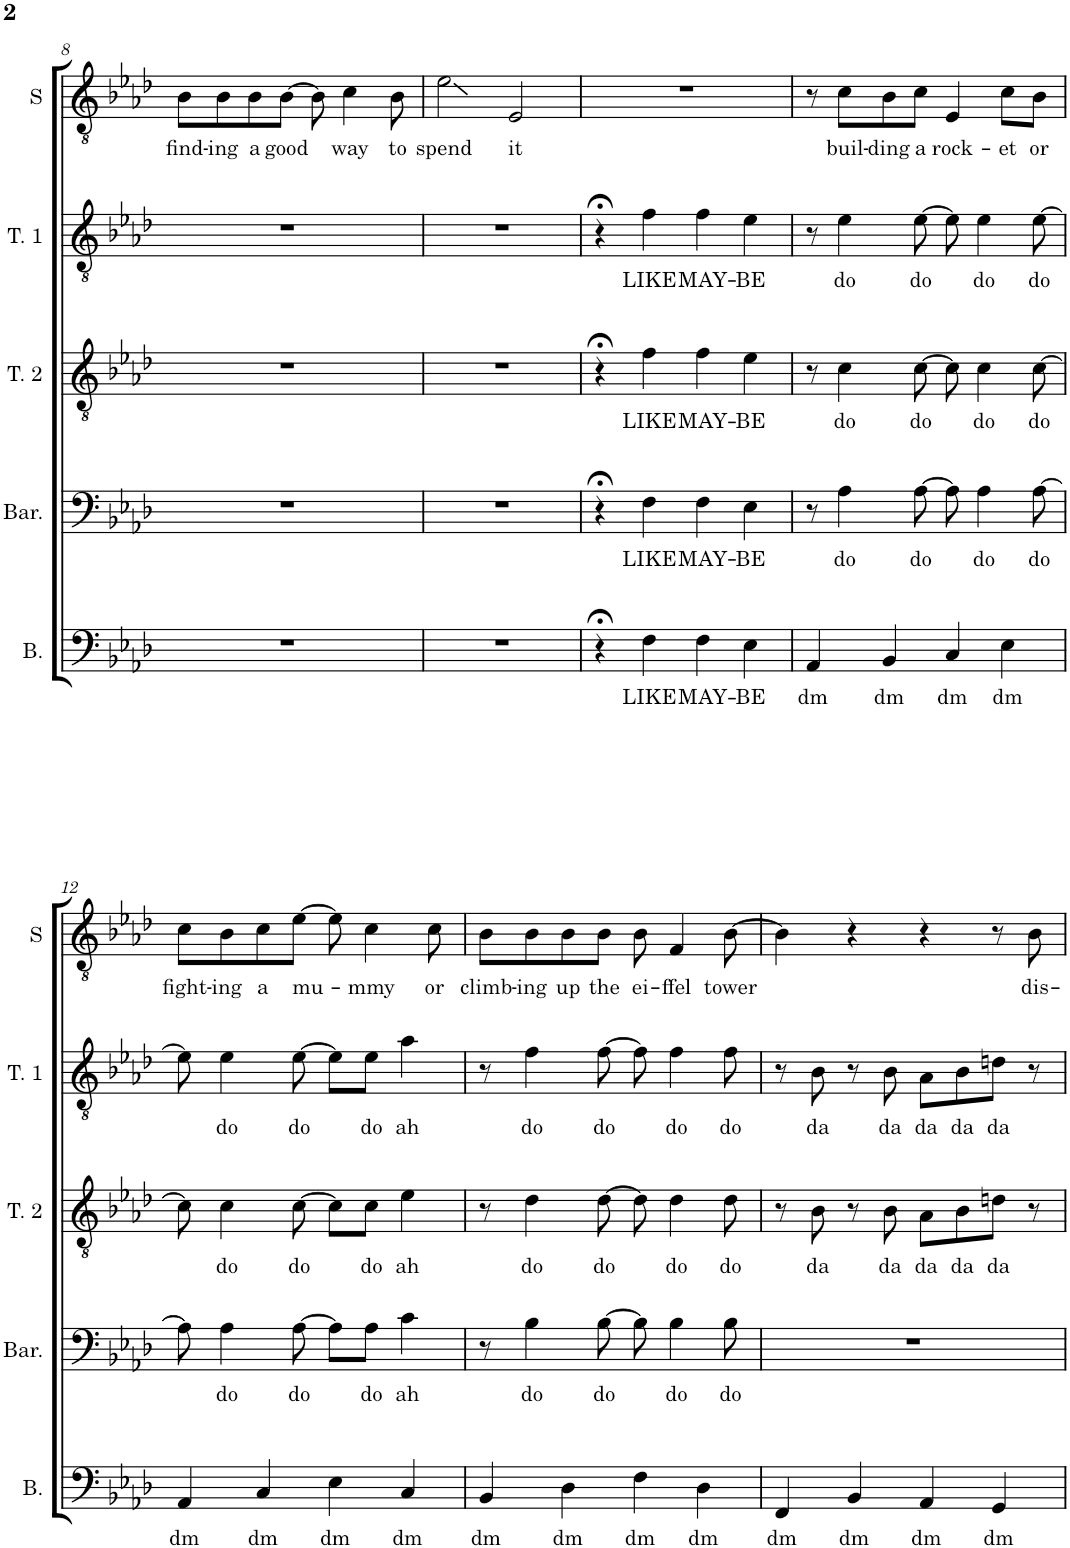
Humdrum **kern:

**kern	**text	**kern	**text	**kern	**text	**kern	**text	**kern	**text
*part5	*part5	*part4	*part4	*part3	*part3	*part2	*part2	*part1	*part1
*staff5	*staff5	*staff4	*staff4	*staff3	*staff3	*staff2	*staff2	*staff1	*staff1
*I"Bass	*	*I"Baritone	*	*I"Tenor 2	*	*I"Tenor 1	*	*I"Solo	*
*I'B.	*	*I'Bar.	*	*I'T. 2	*	*I'T. 1	*	*I'S	*
!!LO:PB:g=z
*clefF4	*	*clefF4	*	*clefGv2	*	*clefGv2	*	*clefGv2	*
*k[b-e-a-d-]	*	*k[b-e-a-d-]	*	*k[b-e-a-d-]	*	*k[b-e-a-d-]	*	*k[b-e-a-d-]	*
*M4/4	*	*M4/4	*	*M4/4	*	*M4/4	*	*M4/4	*
=8	=8	=8	=8	=8	=8	=8	=8	=8	=8
!	!	!	!	!	!	!	!	!	!LO:LY:b
1r	.	1r	.	1r	.	1r	.	8B-\L	find-
!	!	!	!	!	!	!	!	!	!LO:LY:b
.	.	.	.	.	.	.	.	8B-\	-ing
!	!	!	!	!	!	!	!	!	!LO:LY:b
.	.	.	.	.	.	.	.	8B-\	a
!	!	!	!	!	!	!	!	!	!LO:LY:b
.	.	.	.	.	.	.	.	[8B-\J	good
.	.	.	.	.	.	.	.	8B-\]	.
!	!	!	!	!	!	!	!	!	!LO:LY:b
.	.	.	.	.	.	.	.	4c\	way
!	!	!	!	!	!	!	!	!	!LO:LY:b
.	.	.	.	.	.	.	.	8B-\	to
=9	=9	=9	=9	=9	=9	=9	=9	=9	=9
!	!	!	!	!	!	!	!	!	!LO:LY:b
1r	.	1r	.	1r	.	1r	.	2e-\	spend
!	!	!	!	!	!	!	!	!	!LO:LY:b
.	.	.	.	.	.	.	.	2E-/	it
=10	=10	=10	=10	=10	=10	=10	=10	=10	=10
4r;<	.	4r;<	.	4r;<	.	4r;<	.	1r	.
!	!LO:LY:b	!	!LO:LY:b	!	!LO:LY:b	!	!LO:LY:b	!	!
4F\	LIKE	4F\	LIKE	4f\	LIKE	4f\	LIKE	.	.
!	!LO:LY:b	!	!LO:LY:b	!	!LO:LY:b	!	!LO:LY:b	!	!
4F\	MAY-	4F\	MAY-	4f\	MAY-	4f\	MAY-	.	.
!	!LO:LY:b	!	!LO:LY:b	!	!LO:LY:b	!	!LO:LY:b	!	!
4E-\	-BE	4E-\	-BE	4e-\	-BE	4e-\	-BE	.	.
=11	=11	=11	=11	=11	=11	=11	=11	=11	=11
!	!LO:LY:b	!	!	!	!	!	!	!	!
4AA-/	dm	8r	.	8r	.	8r	.	8r	.
!	!	!	!LO:LY:b	!	!LO:LY:b	!	!LO:LY:b	!	!LO:LY:b
.	.	4A-\	do	4c\	do	4e-\	do	8c\L	buil-
!	!LO:LY:b	!	!	!	!	!	!	!	!LO:LY:b
4BB-/	dm	.	.	.	.	.	.	8B-\	-ding
!	!	!	!LO:LY:b	!	!LO:LY:b	!	!LO:LY:b	!	!LO:LY:b
.	.	[8A-\	do	[8c\	do	[8e-\	do	8c\J	a
!	!LO:LY:b	!	!	!	!	!	!	!	!LO:LY:b
4C/	dm	8A-\]	.	8c\]	.	8e-\]	.	4E-/	rock-
!	!	!	!LO:LY:b	!	!LO:LY:b	!	!LO:LY:b	!	!
.	.	4A-\	do	4c\	do	4e-\	do	.	.
!	!LO:LY:b	!	!	!	!	!	!	!	!LO:LY:b
4E-\	dm	.	.	.	.	.	.	8c\L	-et
!	!	!	!LO:LY:b	!	!LO:LY:b	!	!LO:LY:b	!	!LO:LY:b
.	.	[8A-\	do	[8c\	do	[8e-\	do	8B-\J	or
!!LO:LB:g=z
=12	=12	=12	=12	=12	=12	=12	=12	=12	=12
!	!LO:LY:b	!	!	!	!	!	!	!	!LO:LY:b
4AA-/	dm	8A-\]	.	8c\]	.	8e-\]	.	8c\L	fight-
!	!	!	!LO:LY:b	!	!LO:LY:b	!	!LO:LY:b	!	!LO:LY:b
.	.	4A-\	do	4c\	do	4e-\	do	8B-\	-ing
!	!LO:LY:b	!	!	!	!	!	!	!	!LO:LY:b
4C/	dm	.	.	.	.	.	.	8c\	a
!	!	!	!LO:LY:b	!	!LO:LY:b	!	!LO:LY:b	!	!LO:LY:b
.	.	[8A-\	do	[8c\	do	[8e-\	do	[8e-\J	mu-
!	!LO:LY:b	!	!	!	!	!	!	!	!
4E-\	dm	8A-\L]	.	8c\L]	.	8e-\L]	.	8e-\]	.
!	!	!	!LO:LY:b	!	!LO:LY:b	!	!LO:LY:b	!	!LO:LY:b
.	.	8A-\J	do	8c\J	do	8e-\J	do	4c\	-mmy
!	!LO:LY:b	!	!LO:LY:b	!	!LO:LY:b	!	!LO:LY:b	!	!
4C/	dm	4c\	ah	4e-\	ah	4a-\	ah	.	.
!	!	!	!	!	!	!	!	!	!LO:LY:b
.	.	.	.	.	.	.	.	8c\	or
=13	=13	=13	=13	=13	=13	=13	=13	=13	=13
!	!LO:LY:b	!	!	!	!	!	!	!	!LO:LY:b
4BB-/	dm	8r	.	8r	.	8r	.	8B-\L	climb-
!	!	!	!LO:LY:b	!	!LO:LY:b	!	!LO:LY:b	!	!LO:LY:b
.	.	4B-\	do	4d-\	do	4f\	do	8B-\	-ing
!	!LO:LY:b	!	!	!	!	!	!	!	!LO:LY:b
4D-\	dm	.	.	.	.	.	.	8B-\	up
!	!	!	!LO:LY:b	!	!LO:LY:b	!	!LO:LY:b	!	!LO:LY:b
.	.	[8B-\	do	[8d-\	do	[8f\	do	8B-\J	the
!	!LO:LY:b	!	!	!	!	!	!	!	!LO:LY:b
4F\	dm	8B-\]	.	8d-\]	.	8f\]	.	8B-\	ei-
!	!	!	!LO:LY:b	!	!LO:LY:b	!	!LO:LY:b	!	!LO:LY:b
.	.	4B-\	do	4d-\	do	4f\	do	4F/	-ffel
!	!LO:LY:b	!	!	!	!	!	!	!	!
4D-\	dm	.	.	.	.	.	.	.	.
!	!	!	!LO:LY:b	!	!LO:LY:b	!	!LO:LY:b	!	!LO:LY:b
.	.	8B-\	do	8d-\	do	8f\	do	[8B-\	tower
=14	=14	=14	=14	=14	=14	=14	=14	=14	=14
!	!LO:LY:b	!	!	!	!	!	!	!	!
4FF/	dm	1r	.	8r	.	8r	.	4B-\]	.
!	!	!	!	!	!LO:LY:b	!	!LO:LY:b	!	!
.	.	.	.	8B-\	da	8B-\	da	.	.
!	!LO:LY:b	!	!	!	!	!	!	!	!
4BB-/	dm	.	.	8r	.	8r	.	4r	.
!	!	!	!	!	!LO:LY:b	!	!LO:LY:b	!	!
.	.	.	.	8B-\	da	8B-\	da	.	.
!	!LO:LY:b	!	!	!	!LO:LY:b	!	!LO:LY:b	!	!
4AA-/	dm	.	.	8A-\L	da	8A-\L	da	4r	.
!	!	!	!	!	!LO:LY:b	!	!LO:LY:b	!	!
.	.	.	.	8B-\	da	8B-\	da	.	.
!	!LO:LY:b	!	!	!	!LO:LY:b	!	!LO:LY:b	!	!
4GG/	dm	.	.	8dn\J	da	8dn\J	da	8r	.
!	!	!	!	!	!	!	!	!	!LO:LY:b
.	.	.	.	8r	.	8r	.	8B-\	dis-
=	=	=	=	=	=	=	=	=	=
*-	*-	*-	*-	*-	*-	*-	*-	*-	*-
